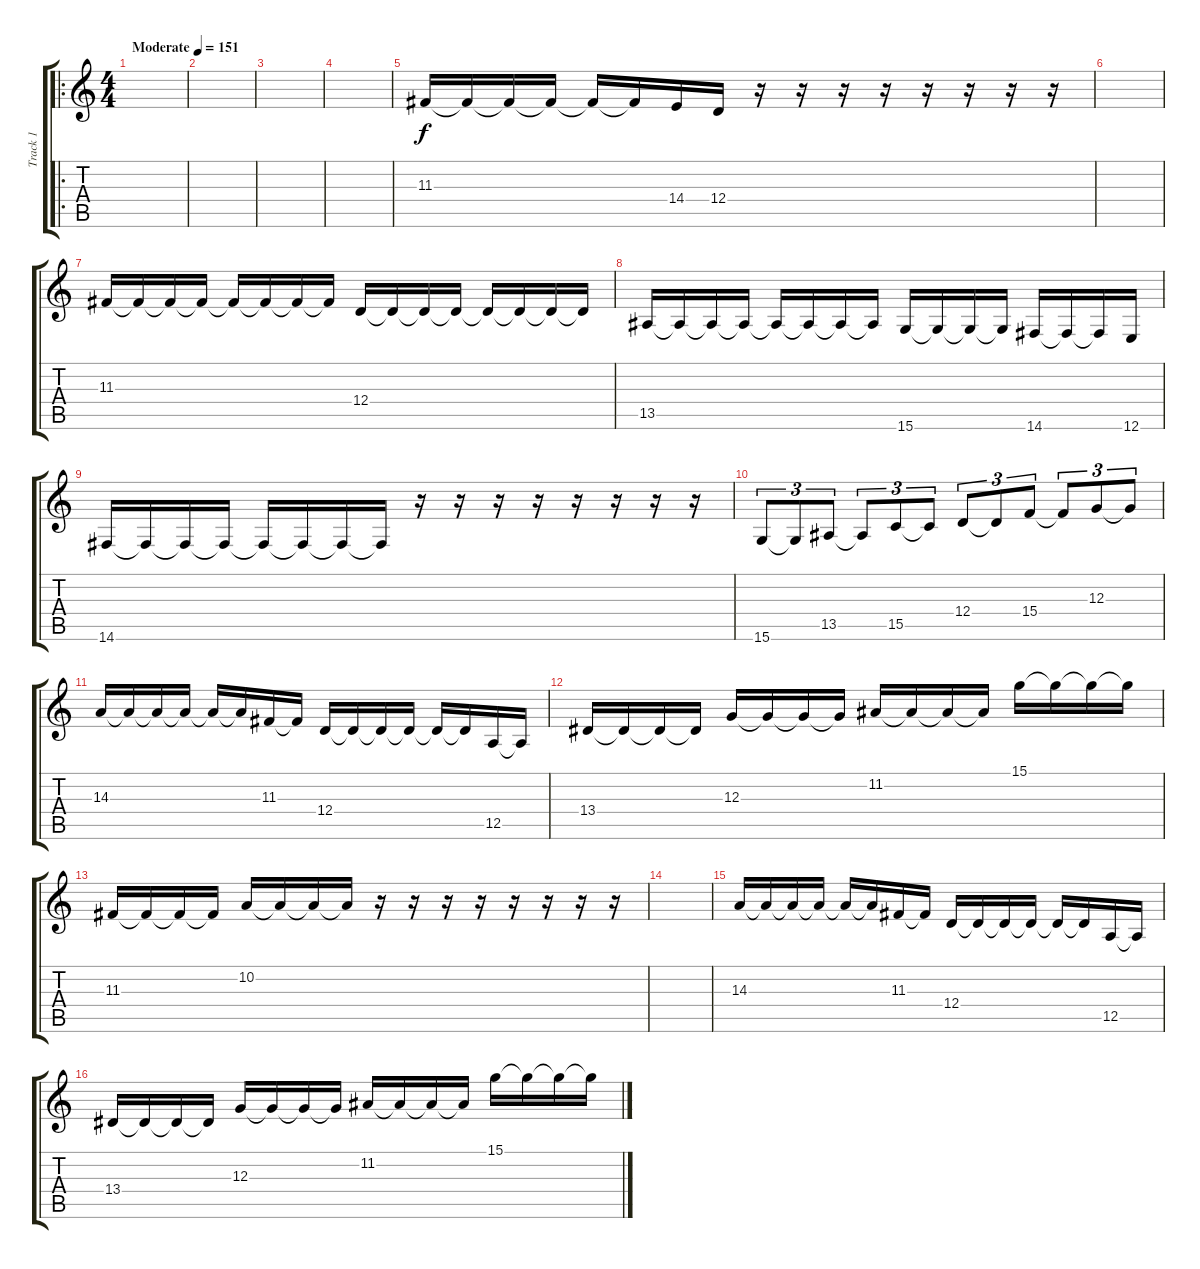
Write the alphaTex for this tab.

\track ("Track 1" "Track 1") {instrument lead5charang}
\staff {score tabs}
\tuning (E4 B3 G3 D3 A2 E2) {hide}
\ro
\ts (4 4)
\tempo (151 "Moderate")
\clef g2
\ks c
|
|
|
|
11.3.16 11.3{t}.16 11.3{t}.16 11.3{t}.16 11.3{t}.16 11.3{t}.16 14.4.16 12.4.16 r.16 r.16 r.16 r.16 r.16 r.16 r.16 r.16 |
|
11.3.16 11.3{t}.16 11.3{t}.16 11.3{t}.16 11.3{t}.16 11.3{t}.16 11.3{t}.16 11.3{t}.16 12.4.16 12.4{t}.16 12.4{t}.16 12.4{t}.16 12.4{t}.16 12.4{t}.16 12.4{t}.16 12.4{t}.16 |
13.5.16 13.5{t}.16 13.5{t}.16 13.5{t}.16 13.5{t}.16 13.5{t}.16 13.5{t}.16 13.5{t}.16 15.6.16 15.6{t}.16 15.6{t}.16 15.6{t}.16 14.6.16 14.6{t}.16 14.6{t}.16 12.6.16 |
14.6.16 14.6{t}.16 14.6{t}.16 14.6{t}.16 14.6{t}.16 14.6{t}.16 14.6{t}.16 14.6{t}.16 r.16 r.16 r.16 r.16 r.16 r.16 r.16 r.16 |
15.6.8{tu (3 2)} 15.6{t}.8{tu (3 2)} 13.5.8{tu (3 2)} 13.5{t}.8{tu (3 2)} 15.5.8{tu (3 2)} 15.5{t}.8{tu (3 2)} 12.4.8{tu (3 2)} 12.4{t}.8{tu (3 2)} 15.4.8{tu (3 2)} 15.4{t}.8{tu (3 2)} 12.3.8{tu (3 2)} 12.3{t}.8{tu (3 2)} |
14.3.16 14.3{t}.16 14.3{t}.16 14.3{t}.16 14.3{t}.16 14.3{t}.16 11.3.16 11.3{t}.16 12.4.16 12.4{t}.16 12.4{t}.16 12.4{t}.16 12.4{t}.16 12.4{t}.16 12.5.16 12.5{t}.16 |
13.4.16 13.4{t}.16 13.4{t}.16 13.4{t}.16 12.3.16 12.3{t}.16 12.3{t}.16 12.3{t}.16 11.2.16 11.2{t}.16 11.2{t}.16 11.2{t}.16 15.1.16 15.1{t}.16 15.1{t}.16 15.1{t}.16 |
11.3.16 11.3{t}.16 11.3{t}.16 11.3{t}.16 10.2.16 10.2{t}.16 10.2{t}.16 10.2{t}.16 r.16 r.16 r.16 r.16 r.16 r.16 r.16 r.16 |
|
14.3.16 14.3{t}.16 14.3{t}.16 14.3{t}.16 14.3{t}.16 14.3{t}.16 11.3.16 11.3{t}.16 12.4.16 12.4{t}.16 12.4{t}.16 12.4{t}.16 12.4{t}.16 12.4{t}.16 12.5.16 12.5{t}.16 |
13.4.16 13.4{t}.16 13.4{t}.16 13.4{t}.16 12.3.16 12.3{t}.16 12.3{t}.16 12.3{t}.16 11.2.16 11.2{t}.16 11.2{t}.16 11.2{t}.16 15.1.16 15.1{t}.16 15.1{t}.16 15.1{t}.16
